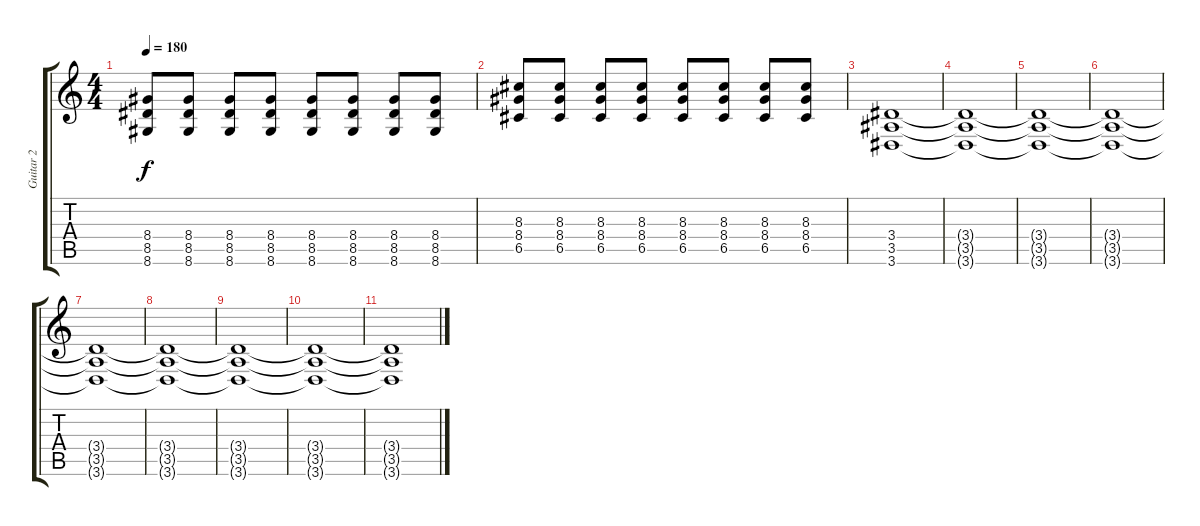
\track ("Guitar 2" "Guitar 2") {instrument distortionguitar}
\staff {score tabs}
\tuning (D4 A3 F3 C3 G2 C2) {hide}
\ts (4 4)
\tempo 180
\clef g2
\ks c
(8.4 8.5 8.6).8{dy f} (8.4 8.5 8.6).8 (8.4 8.5 8.6).8 (8.4 8.5 8.6).8 (8.4 8.5 8.6).8 (8.4 8.5 8.6).8 (8.4 8.5 8.6).8 (8.4 8.5 8.6).8 |
(8.3 8.4 6.5).8 (8.3 8.4 6.5).8 (8.3 8.4 6.5).8 (8.3 8.4 6.5).8 (8.3 8.4 6.5).8 (8.3 8.4 6.5).8 (8.3 8.4 6.5).8 (8.3 8.4 6.5).8 |
(3.4 3.5 3.6).1 |
(3.4{t} 3.5{t} 3.6{t}).1 |
(3.4{t} 3.5{t} 3.6{t}).1 |
(3.4{t} 3.5{t} 3.6{t}).1 |
(3.4{t} 3.5{t} 3.6{t}).1 |
(3.4{t} 3.5{t} 3.6{t}).1 |
(3.4{t} 3.5{t} 3.6{t}).1 |
(3.4{t} 3.5{t} 3.6{t}).1 |
(3.4{t} 3.5{t} 3.6{t}).1
